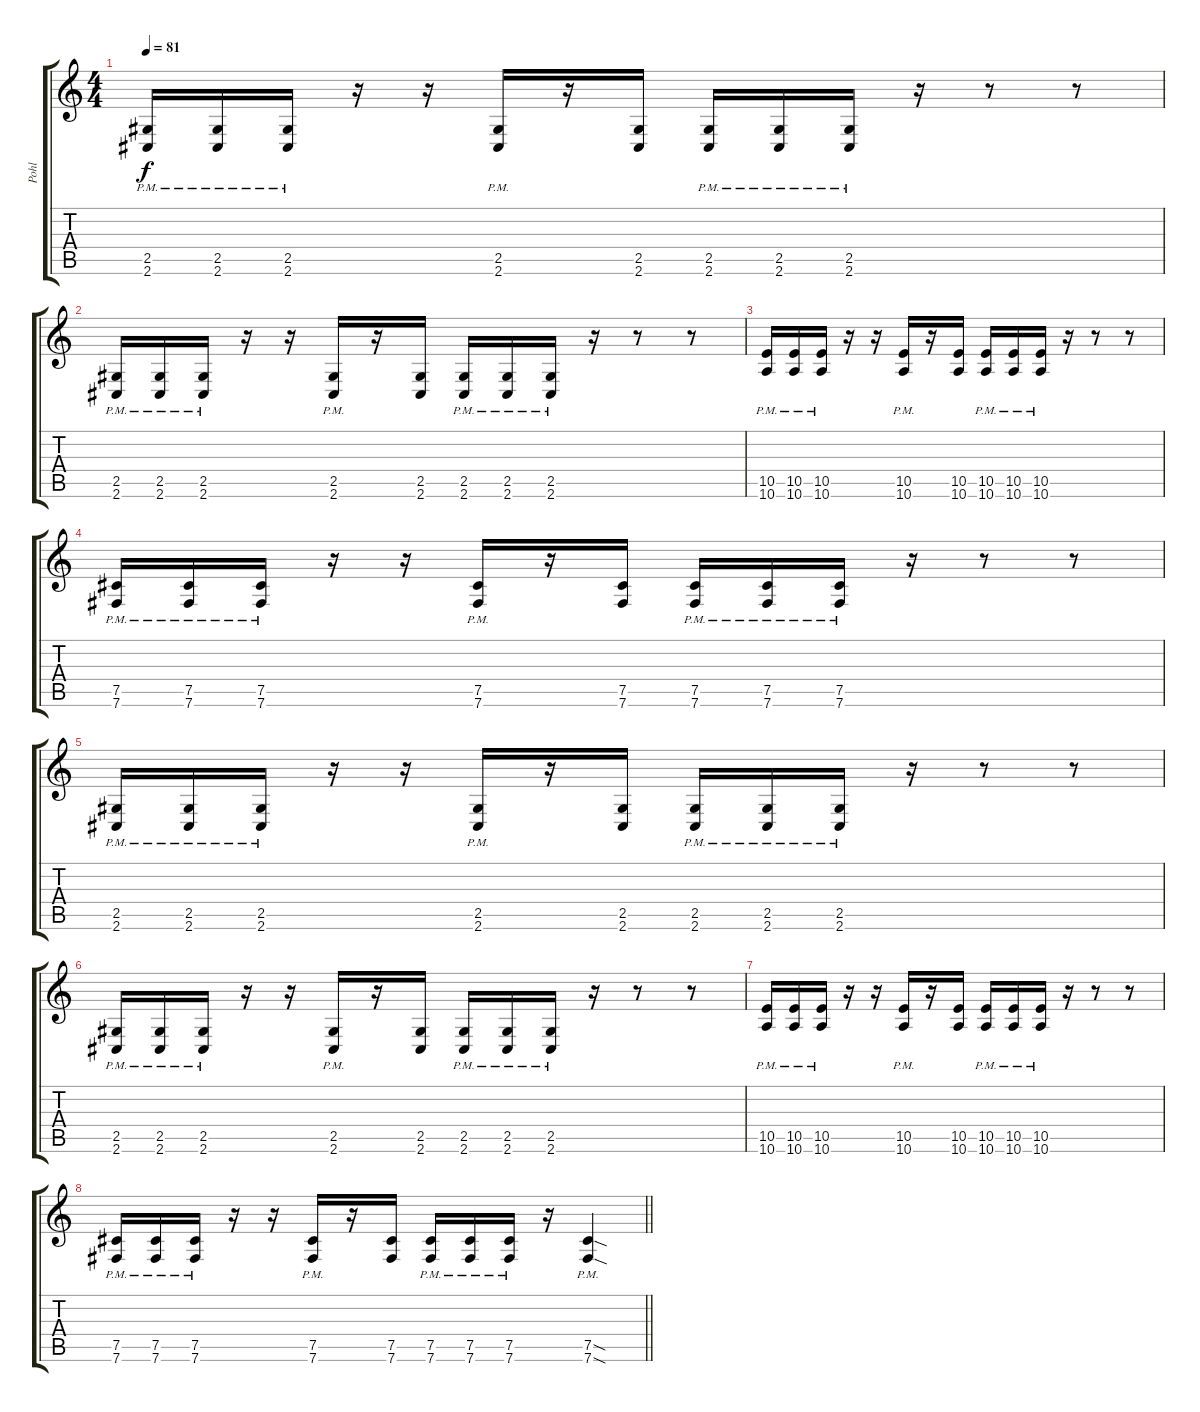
\track ("Pohl" "Pohl") {instrument distortionguitar}
\staff {score tabs}
\tuning (Db4 Ab3 E3 B2 Gb2 B1) {hide}
\ts (4 4)
\tempo 81
\clef g2
\ks c
(2.5{pm} 2.6{pm}).16{dy f} (2.5{pm} 2.6{pm}).16 (2.5{pm} 2.6{pm}).16 r.16 r.16 (2.5{pm} 2.6{pm}).16 r.16 (2.5 2.6).16 (2.5{pm} 2.6{pm}).16 (2.5{pm} 2.6{pm}).16 (2.5{pm} 2.6{pm}).16 r.16 r.8 r.8 |
(2.5{pm} 2.6{pm}).16 (2.5{pm} 2.6{pm}).16 (2.5{pm} 2.6{pm}).16 r.16 r.16 (2.5{pm} 2.6{pm}).16 r.16 (2.5 2.6).16 (2.5{pm} 2.6{pm}).16 (2.5{pm} 2.6{pm}).16 (2.5{pm} 2.6{pm}).16 r.16 r.8 r.8 |
(10.5{pm} 10.6{pm}).16 (10.5{pm} 10.6{pm}).16 (10.5{pm} 10.6{pm}).16 r.16 r.16 (10.5{pm} 10.6{pm}).16 r.16 (10.5 10.6).16 (10.5{pm} 10.6{pm}).16 (10.5{pm} 10.6{pm}).16 (10.5{pm} 10.6{pm}).16 r.16 r.8 r.8 |
(7.5{pm} 7.6{pm}).16 (7.5{pm} 7.6{pm}).16 (7.5{pm} 7.6{pm}).16 r.16 r.16 (7.5{pm} 7.6{pm}).16 r.16 (7.5 7.6).16 (7.5{pm} 7.6{pm}).16 (7.5{pm} 7.6{pm}).16 (7.5{pm} 7.6{pm}).16 r.16 r.8 r.8 |
(2.5{pm} 2.6{pm}).16 (2.5{pm} 2.6{pm}).16 (2.5{pm} 2.6{pm}).16 r.16 r.16 (2.5{pm} 2.6{pm}).16 r.16 (2.5 2.6).16 (2.5{pm} 2.6{pm}).16 (2.5{pm} 2.6{pm}).16 (2.5{pm} 2.6{pm}).16 r.16 r.8 r.8 |
(2.5{pm} 2.6{pm}).16 (2.5{pm} 2.6{pm}).16 (2.5{pm} 2.6{pm}).16 r.16 r.16 (2.5{pm} 2.6{pm}).16 r.16 (2.5 2.6).16 (2.5{pm} 2.6{pm}).16 (2.5{pm} 2.6{pm}).16 (2.5{pm} 2.6{pm}).16 r.16 r.8 r.8 |
(10.5{pm} 10.6{pm}).16 (10.5{pm} 10.6{pm}).16 (10.5{pm} 10.6{pm}).16 r.16 r.16 (10.5{pm} 10.6{pm}).16 r.16 (10.5 10.6).16 (10.5{pm} 10.6{pm}).16 (10.5{pm} 10.6{pm}).16 (10.5{pm} 10.6{pm}).16 r.16 r.8 r.8 |
\barLineRight lightlight
(7.5{pm} 7.6{pm}).16 (7.5{pm} 7.6{pm}).16 (7.5{pm} 7.6{pm}).16 r.16 r.16 (7.5{pm} 7.6{pm}).16 r.16 (7.5 7.6).16 (7.5{pm} 7.6{pm}).16 (7.5{pm} 7.6{pm}).16 (7.5{pm} 7.6{pm}).16 r.16 (7.5{sod pm} 7.6{sod pm}).4
